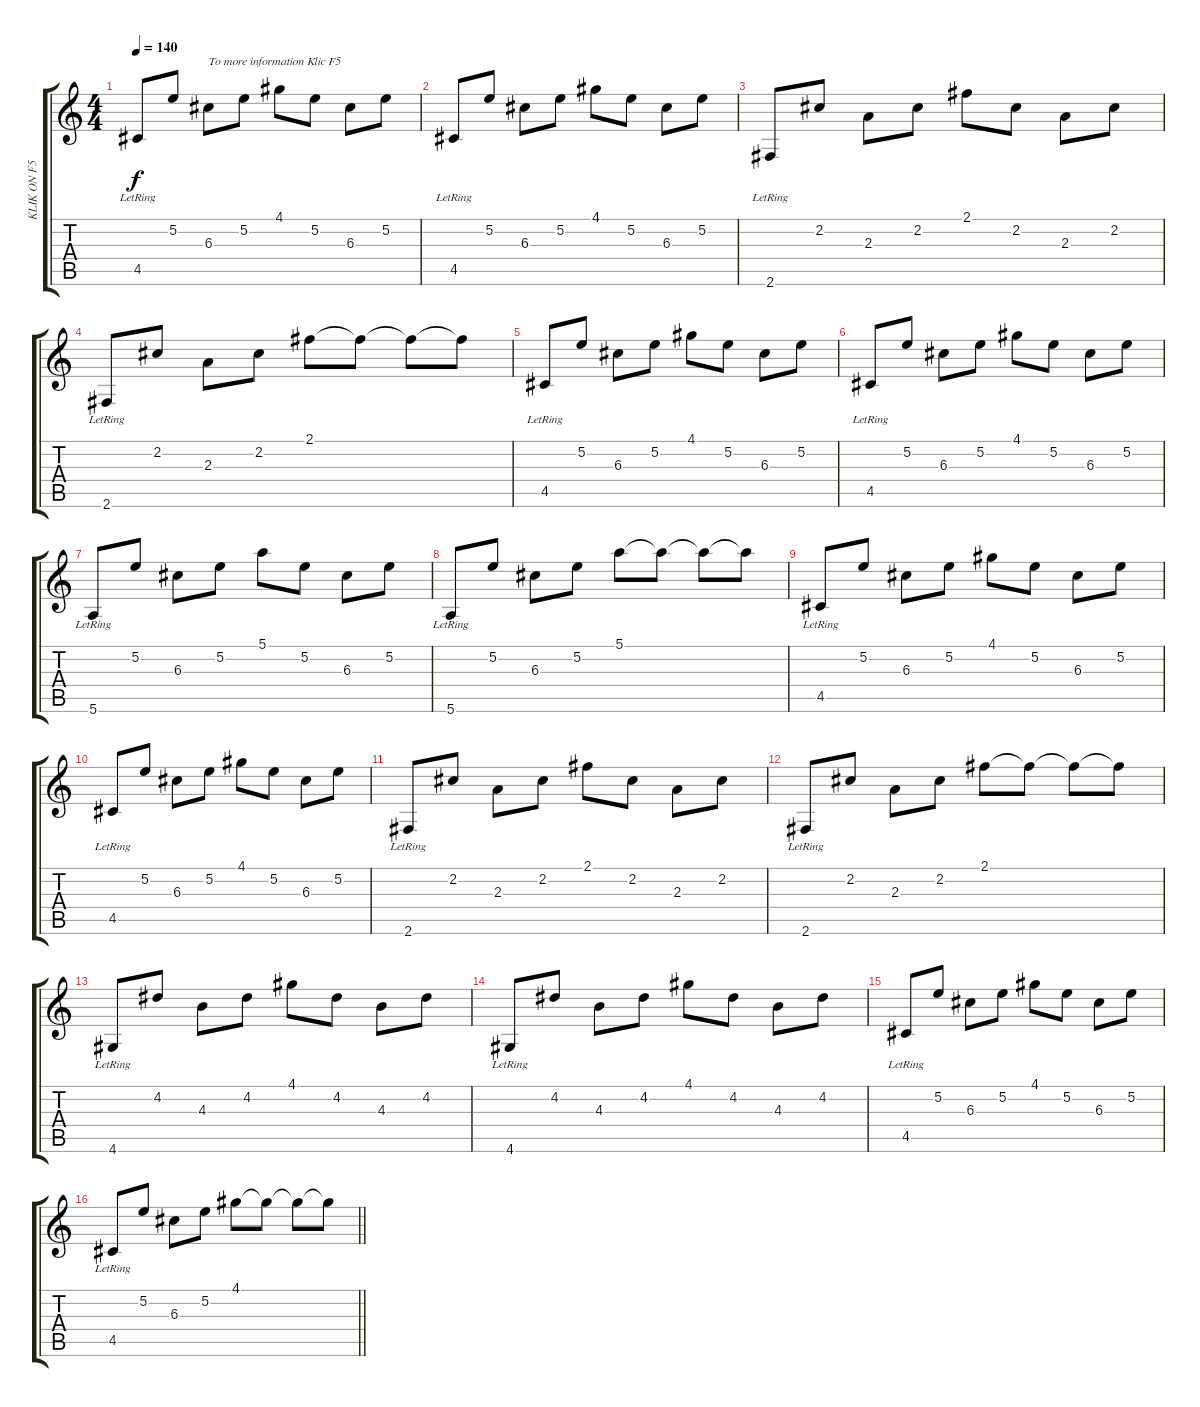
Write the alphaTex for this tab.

\track ("KLIK ON F5" "KLIK ON F5") {instrument acousticguitarnylon}
\staff {score tabs}
\tuning (E4 B3 G3 D3 A2 E2) {hide}
\ts (4 4)
\tempo 140
\clef g2
\ks c
4.5{lr}.8{dy f instrument acousticguitarnylon} 5.2.8 6.3.8{txt "To more information Klic F5"} 5.2.8 4.1.8 5.2.8 6.3.8 5.2.8 |
4.5{lr}.8 5.2.8 6.3.8 5.2.8 4.1.8 5.2.8 6.3.8 5.2.8 |
2.6{lr}.8 2.2.8 2.3.8 2.2.8 2.1.8 2.2.8 2.3.8 2.2.8 |
2.6{lr}.8 2.2.8 2.3.8 2.2.8 2.1.8 2.1{t}.8 2.1{t}.8 2.1{t}.8 |
4.5{lr}.8 5.2.8 6.3.8 5.2.8 4.1.8 5.2.8 6.3.8 5.2.8 |
4.5{lr}.8 5.2.8 6.3.8 5.2.8 4.1.8 5.2.8 6.3.8 5.2.8 |
5.6{lr}.8 5.2.8 6.3.8 5.2.8 5.1.8 5.2.8 6.3.8 5.2.8 |
5.6{lr}.8 5.2.8 6.3.8 5.2.8 5.1.8 5.1{t}.8 5.1{t}.8 5.1{t}.8 |
4.5{lr}.8 5.2.8 6.3.8 5.2.8 4.1.8 5.2.8 6.3.8 5.2.8 |
4.5{lr}.8 5.2.8 6.3.8 5.2.8 4.1.8 5.2.8 6.3.8 5.2.8 |
2.6{lr}.8 2.2.8 2.3.8 2.2.8 2.1.8 2.2.8 2.3.8 2.2.8 |
2.6{lr}.8 2.2.8 2.3.8 2.2.8 2.1.8 2.1{t}.8 2.1{t}.8 2.1{t}.8 |
4.6{lr}.8 4.2.8 4.3.8 4.2.8 4.1.8 4.2.8 4.3.8 4.2.8 |
4.6{lr}.8 4.2.8 4.3.8 4.2.8 4.1.8 4.2.8 4.3.8 4.2.8 |
4.5{lr}.8 5.2.8 6.3.8 5.2.8 4.1.8 5.2.8 6.3.8 5.2.8 |
\barLineRight lightlight
4.5{lr}.8 5.2.8 6.3.8 5.2.8 4.1.8 4.1{t}.8 4.1{t}.8 4.1{t}.8
